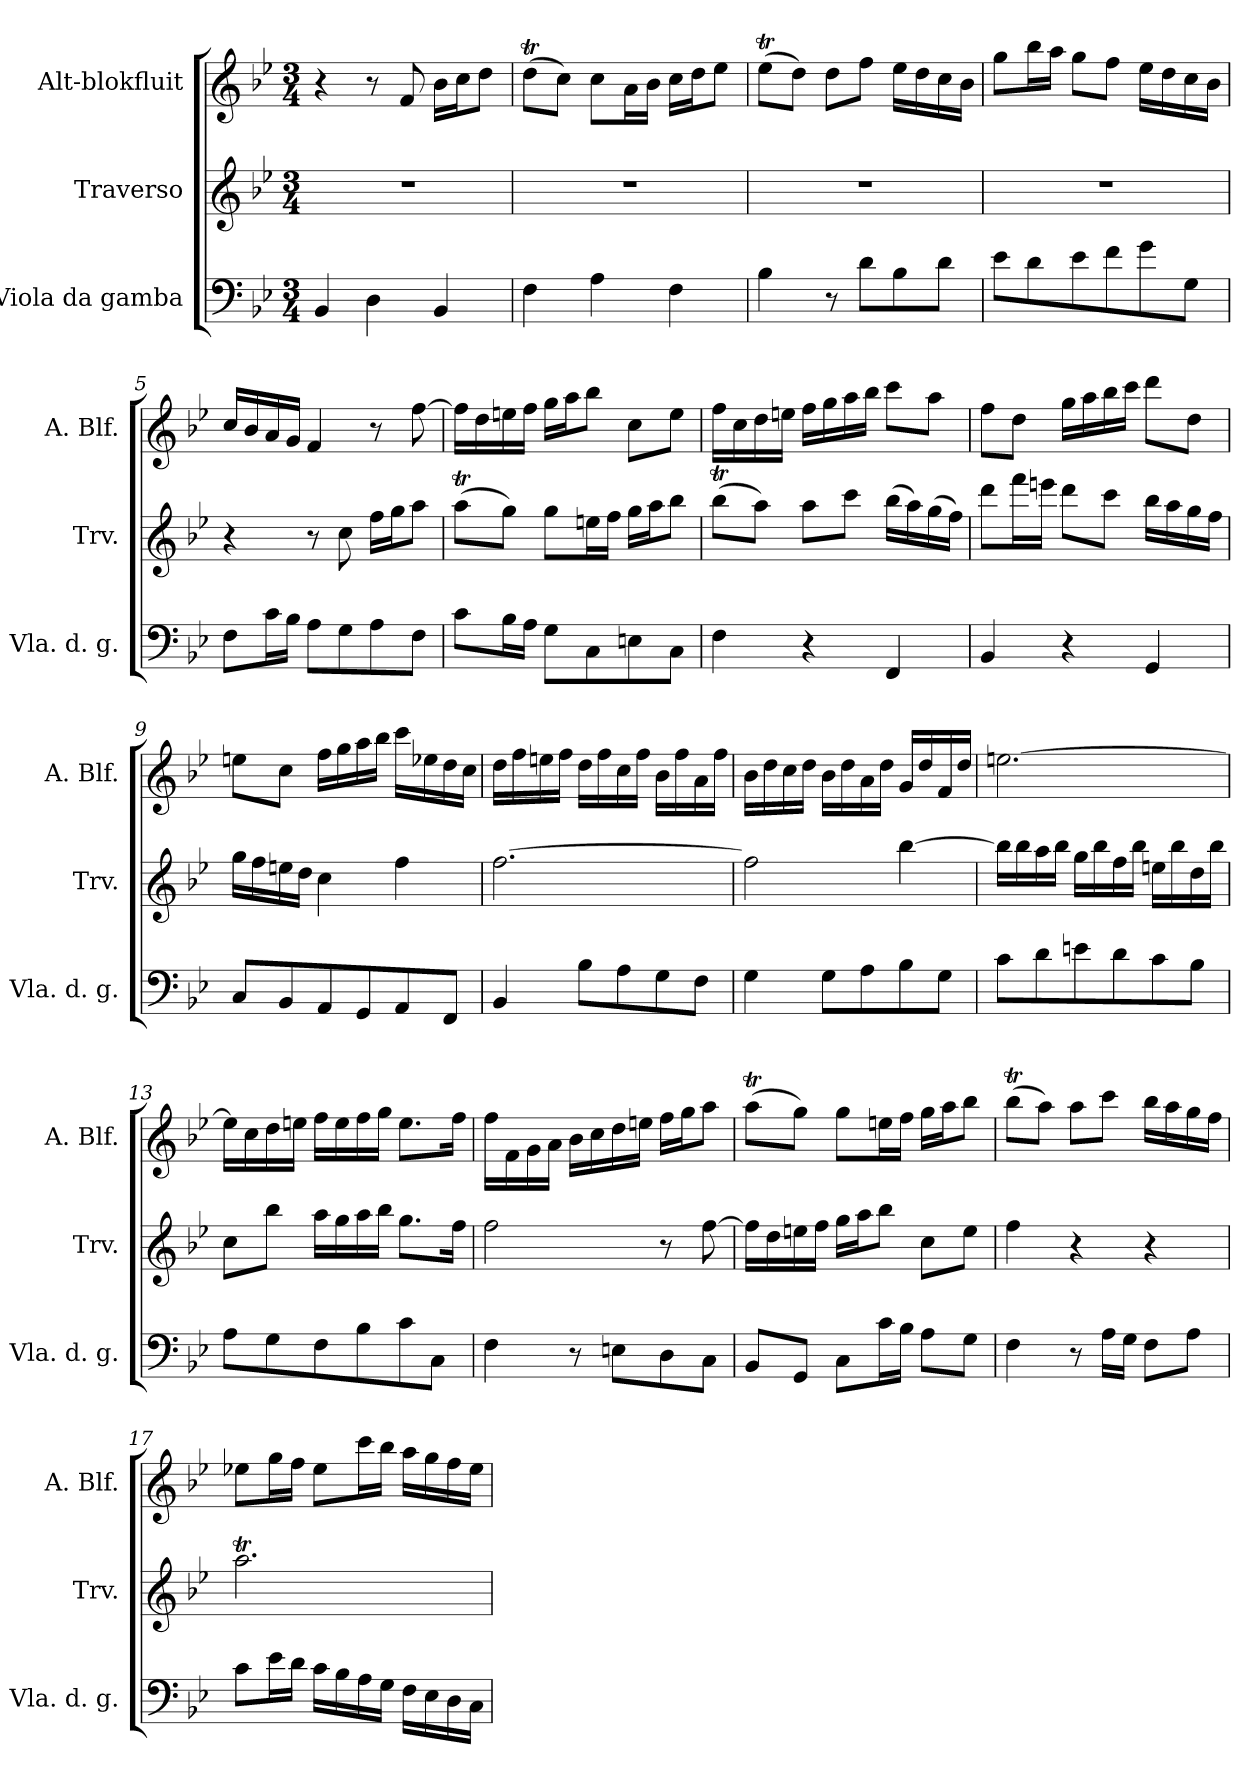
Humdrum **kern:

**kern	**kern	**kern
*part3	*part2	*part1
*staff3	*staff2	*staff1
*I"Viola da gamba	*I"Traverso	*I"Alt-blokfluit
*I'Vla. d. g.	*I'Trv.	*I'A. Blf.
*clefF4	*clefG2	*clefG2
*k[b-e-]	*k[b-e-]	*k[b-e-]
*M3/4	*M3/4	*M3/4
*MM80	*MM80	*MM80
=1	=1	=1
4BB-/	2.r	4r
4D\	.	8r
.	.	8f/
4BB-/	.	16b-\LL
.	.	16cc\J
.	.	8dd\J
=2	=2	=2
4F\	2.r	(8ddt\L
.	.	8cc\J)
4A\	.	8cc\L
.	.	16a\L
.	.	16b-\JJ
4F\	.	16cc\LL
.	.	16dd\J
.	.	8ee-\J
=3	=3	=3
4B-\	2.r	(8ee-T\L
.	.	8dd\J)
8r	.	8dd\L
8d\L	.	8ff\J
8B-\	.	16ee-\LL
.	.	16dd\
8d\J	.	16cc\
.	.	16b-\JJ
=4	=4	=4
8e-\L	2.r	8gg\L
8d\	.	16bb-\L
.	.	16aa\JJ
8e-\	.	8gg\L
8f\	.	8ff\J
8g\	.	16ee-\LL
.	.	16dd\
8G\J	.	16cc\
.	.	16b-\JJ
!!LO:LB:g=z
=5	=5	=5
8F\L	4r	16cc/LL
.	.	16b-/
16c\L	.	16a/
16B-\JJ	.	16g/JJ
8A\L	8r	4f/
8G\	8cc\	.
8A\	16ff\LL	8r
.	16gg\J	.
8F\J	8aa\J	[8ff\
=6	=6	=6
8c\L	(8aat\L	16ff\LL]
.	.	16dd\
16B-\L	8gg\J)	16een\
16A\JJ	.	16ff\JJ
8G\L	8gg\L	16gg\LL
.	.	16aa\J
8C\	16een\L	8bb-\J
.	16ff\JJ	.
8En\	16gg\LL	8cc\L
.	16aa\J	.
8C\J	8bb-\J	8ee\J
=7	=7	=7
4F\	(8bb-T\L	16ff\LL
.	.	16cc\
.	8aa\J)	16dd\
.	.	16een\JJ
4r	8aa\L	16ff\LL
.	.	16gg\
.	8ccc\J	16aa\
.	.	16bb-\JJ
4FF/	(16bb-\LL	8ccc\L
.	16aa\)	.
.	(16gg\	8aa\J
.	16ff\JJ)	.
!!LO:LB:g=z
=8	=8	=8
4BB-/	8ddd\L	8ff\L
.	16fff\L	8dd\J
.	16eeen\JJ	.
4r	8ddd\L	16gg\LL
.	.	16aa\
.	8ccc\J	16bb-\
.	.	16ccc\JJ
4GG/	16bb-\LL	8ddd\L
.	16aa\	.
.	16gg\	8dd\J
.	16ff\JJ	.
=9	=9	=9
8C/L	16gg\LL	8een\L
.	16ff\	.
8BB-/	16een\	8cc\J
.	16dd\JJ	.
8AA/	4cc\	16ff\LL
.	.	16gg\
8GG/	.	16aa\
.	.	16bb-\JJ
8AA/	4ff\	16ccc\LL
.	.	16ee-X\
8FF/J	.	16dd\
.	.	16cc\JJ
=10	=10	=10
4BB-/	[2.ff\	16dd\LL
.	.	16ff\
.	.	16een\
.	.	16ff\JJ
8B-\L	.	16dd\LL
.	.	16ff\
8A\	.	16cc\
.	.	16ff\JJ
8G\	.	16b-\LL
.	.	16ff\
8F\J	.	16a\
.	.	16ff\JJ
!!LO:LB:g=z
=11	=11	=11
4G\	2ff\]	16b-\LL
.	.	16dd\
.	.	16cc\
.	.	16dd\JJ
8G\L	.	16b-\LL
.	.	16dd\
8A\	.	16a\
.	.	16dd\JJ
8B-\	[4bb-\	16g/LL
.	.	16dd/
8G\J	.	16f/
.	.	16dd/JJ
=12	=12	=12
8c\L	16bb-\LL]	[2.een\
.	16bb-\	.
8d\	16aa\	.
.	16bb-\JJ	.
8en\	16gg\LL	.
.	16bb-\	.
8d\	16ff\	.
.	16bb-\JJ	.
8c\	16een\LL	.
.	16bb-\	.
8B-\J	16dd\	.
.	16bb-\JJ	.
=13	=13	=13
8A\L	8cc\L	16ee\LL]
.	.	16cc\
8G\	8bb-\J	16dd\
.	.	16een\JJ
8F\	16aa\LL	16ff\LL
.	16gg\	16ee\
8B-\	16aa\	16ff\
.	16bb-\JJ	16gg\JJ
8c\	8.gg\L	8.ee\L
8C\J	.	.
.	16ff\Jk	16ff\Jk
!!LO:PB:g=z
=14	=14	=14
4F\	2ff\	16ff\LL
.	.	16f\
.	.	16g\
.	.	16a\JJ
8r	.	16b-\LL
.	.	16cc\
8En\L	.	16dd\
.	.	16een\JJ
8D\	8r	16ff\LL
.	.	16gg\J
8C\J	[8ff\	8aa\J
=15	=15	=15
8BB-/L	16ff\LL]	(8aat\L
.	16dd\	.
8GG/J	16een\	8gg\J)
.	16ff\JJ	.
8C\L	16gg\LL	8gg\L
.	16aa\J	.
16c\L	8bb-\J	16een\L
16B-\JJ	.	16ff\JJ
8A\L	8cc\L	16gg\LL
.	.	16aa\J
8G\J	8ee\J	8bb-\J
=16	=16	=16
4F\	4ff\	(8bb-T\L
.	.	8aa\J)
8r	4r	8aa\L
16A\LL	.	8ccc\J
16G\JJ	.	.
8F\L	4r	16bb-\LL
.	.	16aa\
8A\J	.	16gg\
.	.	16ff\JJ
!!LO:LB:g=z
=17	=17	=17
8c\L	2.aat\	8ee-X\L
16e-\L	.	16gg\L
16d\JJ	.	16ff\JJ
16c\LL	.	8ee-\L
16B-\	.	.
16A\	.	16ccc\L
16G\JJ	.	16bb-\JJ
16F\LL	.	16aa\LL
16E-\	.	16gg\
16D\	.	16ff\
16C\JJ	.	16ee-\JJ
=	=	=
*-	*-	*-
